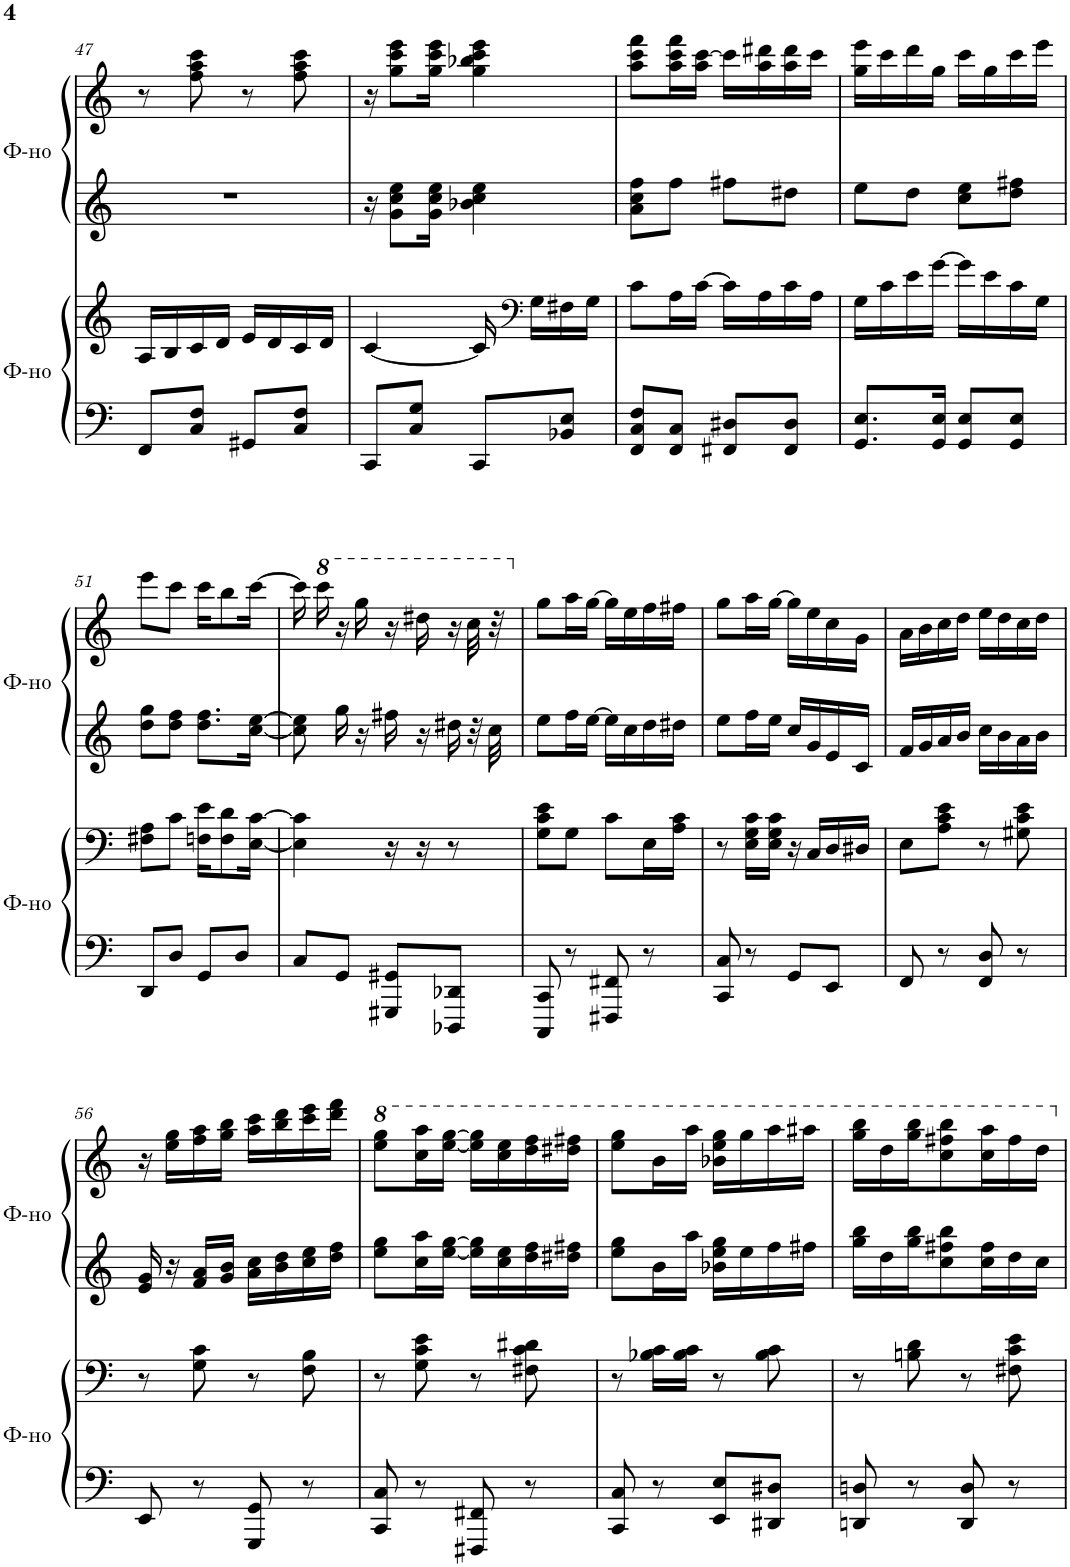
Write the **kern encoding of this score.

**kern	**kern	**kern	**kern
*part2	*part2	*part1	*part1
*staff4	*staff3	*staff2	*staff1
*I"Фортепиано	*	*I"Фортепиано	*
!!LO:PB:g=z
*clefF4	*clefG2	*clefG2	*clefG2
*k[]	*k[]	*k[]	*k[]
*M2/4	*M2/4	*M2/4	*M2/4
=47	=47	=47	=47
8FF/L	16A/LL	2r	8r
.	16B/	.	.
8C/ 8F/J	16c/	.	8ff\ 8aa\ 8ccc\
.	16d/JJ	.	.
8GG#X/L	16e/LL	.	8r
.	16d/	.	.
8C/ 8F/J	16c/	.	8ff\ 8aa\ 8ccc\
.	16d/JJ	.	.
=48	=48	=48	=48
8CC/L	[4c/	16r	16r
.	.	8g\ 8cc\ 8ee\L	8gg\ 8ccc\ 8eee\L
8C/ 8G/J	.	.	.
.	.	16g\ 16cc\ 16ee\Jk	16gg\ 16ccc\ 16eee\Jk
8CC/L	16c/]	4b-X\ 4cc\ 4ee\	4gg\ 4bb-X\ 4ccc\ 4eee\
*	*clefF4	*	*
.	16G\LL	.	.
8BB-X/ 8E/J	16F#X\	.	.
.	16G\JJ	.	.
=49	=49	=49	=49
8FF/ 8C/ 8F/L	8c\L	8a\ 8cc\ 8ff\L	8aa\ 8ccc\ 8fff\L
8FF/ 8C/J	16A\L	8ff\J	16aa\ 16ccc\ 16fff\L
.	[16c\JJ	.	16aa\ [16ccc\JJ
8FF#X/ 8D#X/L	16c\LL]	8ff#X\L	16ccc\LL]
.	16A\	.	16aa\ 16ddd#X\
8FF#/ 8D#/J	16c\	8dd#X\J	16aa\ 16ddd#\
.	16A\JJ	.	16ccc\JJ
=50	=50	=50	=50
8.GG/ 8.E/L	16G\LL	8ee\L	16gg\ 16eee\LL
.	16c\	.	16ccc\
.	16e\	8dd\J	16ddd\
16GG/ 16E/Jk	[16g\JJ	.	16gg\JJ
8GG/ 8E/L	16g\LL]	8cc\ 8ee\L	16ccc\LL
.	16e\	.	16gg\
8GG/ 8E/J	16c\	8dd\ 8ff#X\J	16ccc\
.	16G\JJ	.	16eee\JJ
!!LO:LB:g=z
=51	=51	=51	=51
8DD/L	8F#X\ 8A\L	8dd\ 8gg\L	8eee\L
8D/J	8c\J	8dd\ 8ff\J	8ccc\J
8GG/L	16Fn\ 16e\KL	8.dd\ 8.ff\L	16ccc\KL
.	8F\ 8d\	.	8bb\
8D/J	.	.	.
.	[16E\ [16c\Jk	[16cc\ [16ee\Jk	[16ccc\Jk
=52	=52	=52	=52
8C/L	4E\] 4c\]	8cc\] 8ee\]	16ccc\]
*	*	*	*8va
.	.	.	16cccc\
8GG/J	.	16gg\	16r
.	.	16r	16ggg\
8GGG#X/ 8GG#X/L	16r	16ff#X\	16r
.	16r	16r	16ddd#X\
8DDD-X/ 8DD-X/J	8r	16dd#X\	16r
.	.	32r	32ccc\
.	.	32cc\	32r
=53	=53	=53	=53
*	*	*	*X8va
8CCC/ 8CC/	8G\ 8c\ 8e\L	8ee\L	8gg\L
8r	8G\J	16ff\L	16aa\L
.	.	[16ee\JJ	[16gg\JJ
8FFF#X/ 8FF#X/	8c\L	16ee\LL]	16gg\LL]
.	.	16cc\	16ee\
8r	16E\L	16dd\	16ff\
.	16A\ 16c\JJ	16dd#X\JJ	16ff#X\JJ
=54	=54	=54	=54
8CC/ 8C/	8r	8ee\L	8gg\L
8r	16E\ 16G\ 16c\LL	16ff\L	16aa\L
.	16E\ 16G\ 16c\JJ	16ee\JJ	[16gg\JJ
8GG/L	16r	16cc/LL	16gg\LL]
.	16C/LL	16g/	16ee\
8EE/J	16D/	16e/	16cc\
.	16D#X/JJ	16c/JJ	16g\JJ
=55	=55	=55	=55
8FF/	8E\L	16f/LL	16a\LL
.	.	16g/	16b\
8r	8A\ 8c\ 8e\J	16a/	16cc\
.	.	16b/JJ	16dd\JJ
8FF/ 8D/	8r	16cc\LL	16ee\LL
.	.	16b\	16dd\
8r	8G#X\ 8c\ 8e\	16a\	16cc\
.	.	16b\JJ	16dd\JJ
!!LO:LB:g=z
=56	=56	=56	=56
8EE/	8r	16e/ 16g/	16r
.	.	16r	16ee\ 16gg\LL
8r	8G\ 8c\	16f/ 16a/LL	16ff\ 16aa\
.	.	16g/ 16b/JJ	16gg\ 16bb\JJ
8GGG/ 8GG/	8r	16a\ 16cc\LL	16aa\ 16ccc\LL
.	.	16b\ 16dd\	16bb\ 16ddd\
8r	8F\ 8B\	16cc\ 16ee\	16ccc\ 16eee\
.	.	16dd\ 16ff\JJ	16ddd\ 16fff\JJ
=57	=57	=57	=57
*	*	*	*8va
8CC/ 8C/	8r	8ee\ 8gg\L	8eee\ 8ggg\L
8r	8G\ 8c\ 8e\	16cc\ 16aa\L	16ccc\ 16aaa\L
.	.	[16ee\ [16gg\JJ	[16eee\ [16ggg\JJ
8FFF#X/ 8FF#X/	8r	16ee\] 16gg\]LL	16eee\] 16ggg\]LL
.	.	16cc\ 16ee\	16ccc\ 16eee\
8r	8F#X\ 8c\ 8d#X\	16dd\ 16ff\	16ddd\ 16fff\
.	.	16dd#X\ 16ff#X\JJ	16ddd#X\ 16fff#X\JJ
=58	=58	=58	=58
8CC/ 8C/	8r	8ee\ 8gg\L	8eee\ 8ggg\L
8r	16B-X\ 16c\LL	16b\L	16bb\L
.	16B-\ 16c\JJ	16aa\JJ	16aaa\JJ
8EE/ 8E/L	8r	16b-X\ 16ee\ 16gg\LL	16bb-X\ 16eee\ 16ggg\LL
.	.	16ee\	16ggg\
8DD#X/ 8D#X/J	8B-\ 8c\	16ff\	16aaa\
.	.	16ff#X\JJ	16aaa#X\JJ
=59	=59	=59	=59
8DDn/ 8Dn/	8r	16gg\ 16bb\LL	16ggg\ 16bbb\LL
.	.	16dd\	16ddd\
8r	8Bn\ 8d\	16gg\ 16bb\J	16ggg\ 16bbb\J
.	.	8cc\ 8ff#X\ 8bb\	8ccc\ 8fff#X\ 8bbb\
8DD/ 8D/	8r	.	.
.	.	16cc\ 16ff#\L	16ccc\ 16aaa\L
8r	8F#X\ 8c\ 8e\	16dd\	16fff#\
.	.	16cc\JJ	16ddd\JJ
*	*	*	*X8va
=	=	=	=
*-	*-	*-	*-
